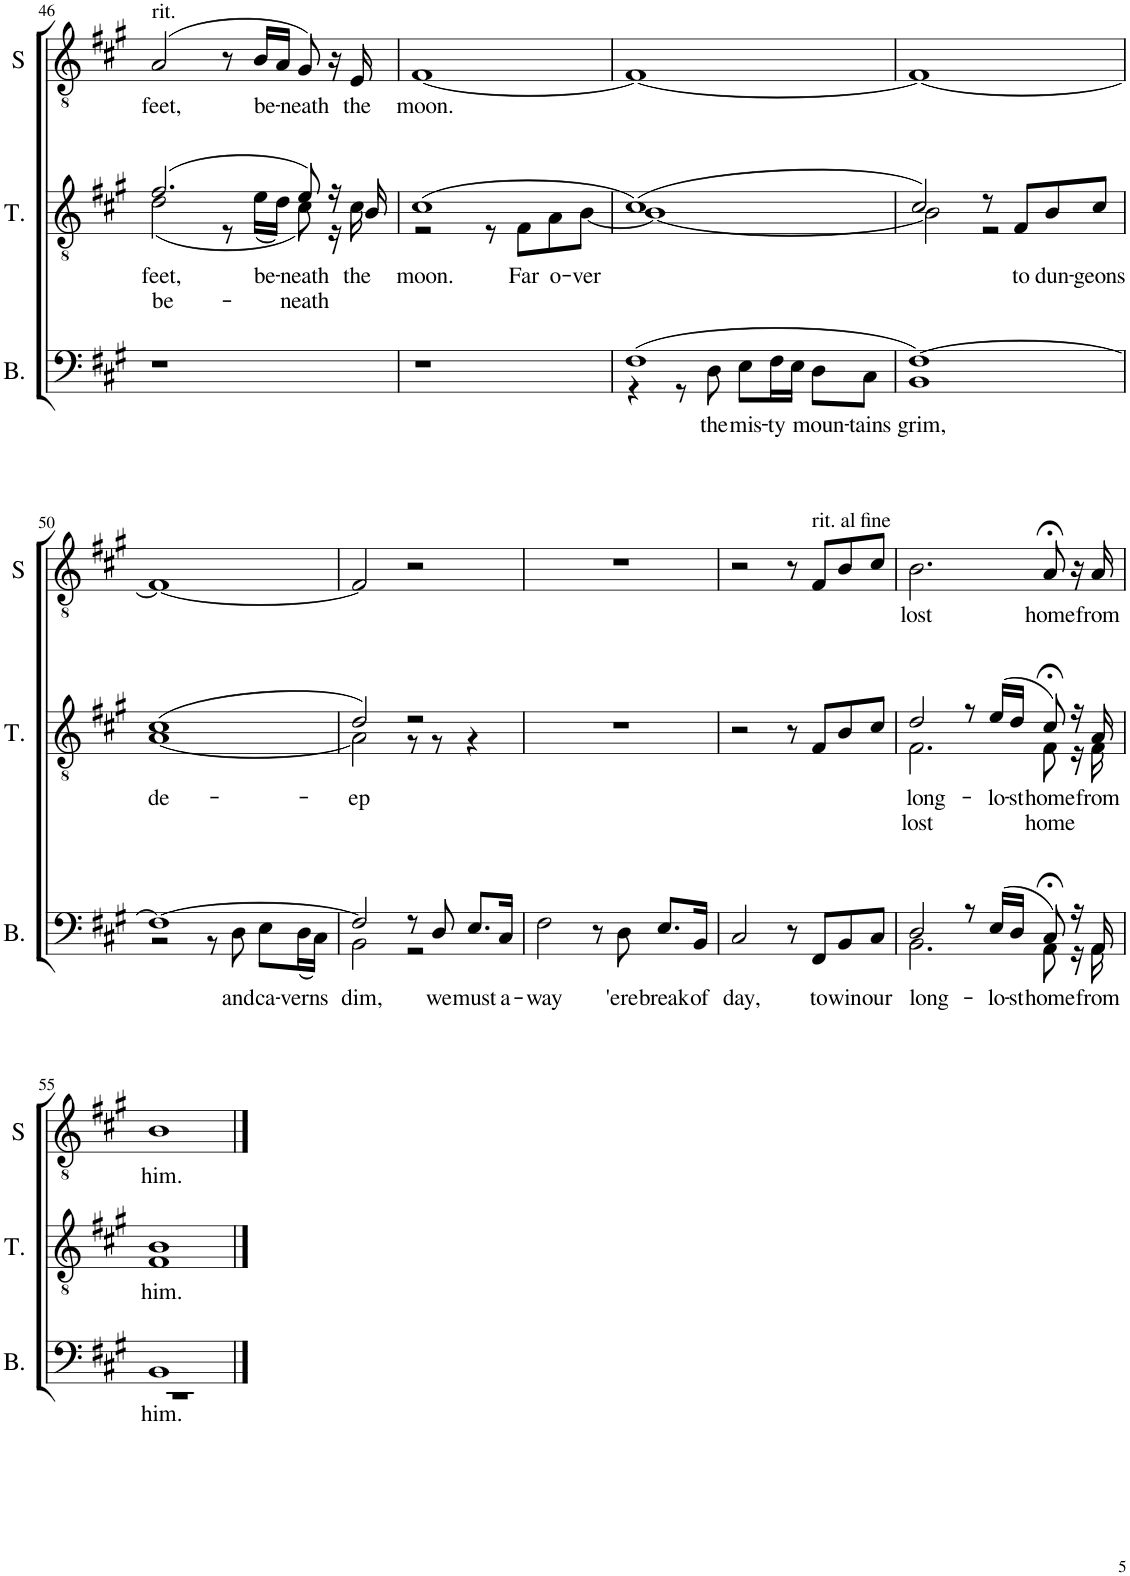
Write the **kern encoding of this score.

**kern	**text	**kern	**text	**text	**kern	**text
*part3	*part3	*part2	*part2	*part2	*part1	*part1
*staff3	*staff3	*staff2	*staff2	*staff2	*staff1	*staff1
*I"Bass	*	*I"Tenor	*	*	*I"Solo	*
*I'B.	*	*I'T.	*	*	*I'S	*
!!LO:PB:g=z
*clefF4	*	*clefGv2	*	*	*clefGv2	*
*k[f#c#g#]	*	*k[f#c#g#]	*	*	*k[f#c#g#]	*
*M4/4	*	*M4/4	*	*	*M4/4	*
=46	=46	=46	=46	=46	=46	=46
*	*	*^	*	*	*	*
!	!	!	!	!	!	!LO:TX:a:t=rit.	!
!	!	!	!	!LO:LY:b	!LO:LY:b	!	!LO:LY:b
1r	.	(2.f#/	(2d\	feet,	be-	(>2A/	feet,
.	.	.	8r	.	.	8r	.
!	!	!	!	!LO:LY:b	!	!	!LO:LY:b
.	.	.	(16e\LL	be-	.	16B/LL	be-
.	.	.	16d\JJ)	.	.	16A/JJ	.
!	!	!	!	!LO:LY:b	!LO:LY:b	!	!LO:LY:b
.	.	8e/)	8c#\)	-neath	-neath	8G#/)	-neath
.	.	16r	16r	.	.	16r	.
!	!	!	!	!LO:LY:b	!	!	!LO:LY:b
.	.	16B/	16c#\	the	.	16E/	the
=47	=47	=47	=47	=47	=47	=47	=47
!	!	!	!	!LO:LY:b	!	!	!LO:LY:b
1r	.	(1c#	2r	moon.	.	[1F#	moon.
.	.	.	8r	.	.	.	.
!	!	!	!	!LO:LY:b	!	!	!
.	.	.	8F#\L	Far	.	.	.
!	!	!	!	!LO:LY:b	!	!	!
.	.	.	8A\	o-	.	.	.
!	!	!	!	!LO:LY:b	!	!	!
.	.	.	[8B\J	-ver	.	.	.
=48	=48	=48	=48	=48	=48	=48	=48
*^	*	*	*	*	*	*	*
(1F#	4r	.	(1c#)	1B_	.	.	1F#_	.
.	8r	.	.	.	.	.	.	.
!	!	!LO:LY:b	!	!	!	!	!	!
.	8D\	the	.	.	.	.	.	.
!	!	!LO:LY:b	!	!	!	!	!	!
.	8E\L	mis-	.	.	.	.	.	.
!	!	!LO:LY:b	!	!	!	!	!	!
.	16F#\L	-ty	.	.	.	.	.	.
.	16E\JJ	.	.	.	.	.	.	.
!	!	!LO:LY:b	!	!	!	!	!	!
.	8D\L	moun-	.	.	.	.	.	.
!	!	!LO:LY:b	!	!	!	!	!	!
.	8C#\J	-tains	.	.	.	.	.	.
=49	=49	=49	=49	=49	=49	=49	=49	=49
!	!	!LO:LY:b	!	!	!	!	!	!
[1F#)	1BB	grim,	2c#/)	2B\]	.	.	1F#_	.
.	.	.	8r	2r	.	.	.	.
!	!	!	!	!	!LO:LY:b	!	!	!
.	.	.	8F#/L	.	to	.	.	.
!	!	!	!	!	!LO:LY:b	!	!	!
.	.	.	8B/	.	dun-	.	.	.
!	!	!	!	!	!LO:LY:b	!	!	!
.	.	.	8c#/J	.	-geons	.	.	.
!!LO:LB:g=z
=50	=50	=50	=50	=50	=50	=50	=50	=50
!	!	!	!	!	!LO:LY:b	!	!	!
1F#_	2r	.	(1c#	[1A	de-	.	1F#_	.
.	8r	.	.	.	.	.	.	.
!	!	!LO:LY:b	!	!	!	!	!	!
.	8D\	and	.	.	.	.	.	.
!	!	!LO:LY:b	!	!	!	!	!	!
.	8E\L	ca-	.	.	.	.	.	.
!	!	!LO:LY:b	!	!	!	!	!	!
.	(16D\L	-verns	.	.	.	.	.	.
.	16C#\JJ)	.	.	.	.	.	.	.
=51	=51	=51	=51	=51	=51	=51	=51	=51
!	!	!LO:LY:b	!	!	!LO:LY:b	!	!	!
2F#/]	2BB\	dim,	2d/)	2A\]	-ep	.	2F#/]	.
8r	2r	.	2r	8r	.	.	2r	.
!	!	!LO:LY:b	!	!	!	!	!	!
8D/	.	we	.	8r	.	.	.	.
!	!	!LO:LY:b	!	!	!	!	!	!
8.E/L	.	must	.	4r	.	.	.	.
!	!	!LO:LY:b	!	!	!	!	!	!
16C#/Jk	.	a-	.	.	.	.	.	.
*v	*v	*	*	*	*	*	*	*
*	*	*v	*v	*	*	*	*
=52	=52	=52	=52	=52	=52	=52
!	!LO:LY:b	!	!	!	!	!
2F#\	way	1r	.	.	1r	.
8r	.	.	.	.	.	.
!	!LO:LY:b	!	!	!	!	!
8D\	'ere	.	.	.	.	.
!	!LO:LY:b	!	!	!	!	!
8.E/L	break	.	.	.	.	.
!	!LO:LY:b	!	!	!	!	!
16BB/Jk	of	.	.	.	.	.
=53	=53	=53	=53	=53	=53	=53
!	!LO:LY:b	!	!	!	!	!
2C#/	day,	2r	.	.	2r	.
8r	.	8r	.	.	8r	.
!	!	!	!	!	!LO:TX:a:t=rit. al fine	!
!	!LO:LY:b	!	!	!	!	!
8FF#/L	to	8F#/L	.	.	8F#/L	.
!	!LO:LY:b	!	!	!	!	!
8BB/	win	8B/	.	.	8B/	.
!	!LO:LY:b	!	!	!	!	!
8C#/J	our	8c#/J	.	.	8c#/J	.
=54	=54	=54	=54	=54	=54	=54
!	!LO:LY:b	!	!LO:LY:b	!	!	!
*^	*	*^	*	*	*	*
!	!	!	!	!	!	!LO:LY:b	!	!LO:LY:b
2D/	2.BB\	long-	2d/	2.F#\	.	lost	2.B\	lost
8r	.	.	8r	.	.	.	.	.
!	!	!LO:LY:b	!	!	!LO:LY:b	!	!	!
(16E/LL	.	-lo-	(16e/LL	.	-lo-	.	.	.
!	!	!LO:LY:b	!	!	!LO:LY:b	!	!	!
16D/JJ	.	-st	16d/JJ	.	-st	.	.	.
!	!	!LO:LY:b	!	!	!LO:LY:b	!	!	!
!	!	!	!	!	!	!LO:LY:b	!	!LO:LY:b
8C#;</)	8AA\	home	8c#;</)	8F#\	.	home	8A;</	home
16r	16r	.	16r	16r	.	.	16r	.
!	!	!LO:LY:b	!	!	!LO:LY:b	!	!	!LO:LY:b
16AA/	16AA\	from	16A/	16F#\	from	.	16A/	from
!!LO:LB:g=z
=55	=55	=55	=55	=55	=55	=55	=55	=55
!	!	!LO:LY:b	!	!	!LO:LY:b	!	!	!LO:LY:b
1BB	1r	him.	1B	1F#	him.	.	1B	him.
*v	*v	*	*	*	*	*	*	*
*	*	*v	*v	*	*	*	*
==	==	==	==	==	==	==
*-	*-	*-	*-	*-	*-	*-
